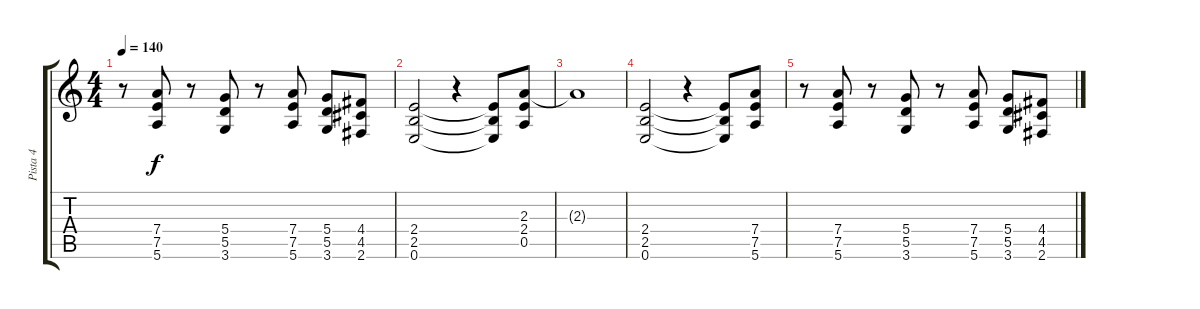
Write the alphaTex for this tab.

\track ("Pista 4" "Pista 4") {instrument distortionguitar}
\staff {score tabs}
\tuning (E4 B3 G3 D3 A2 E2) {hide}
\ts (4 4)
\tempo 140
\clef g2
\ks c
r.8{dy f} (7.4 7.5 5.6).8 r.8 (5.4 5.5 3.6).8 r.8 (7.4 7.5 5.6).8 (5.4 5.5 3.6).8 (4.4 4.5 2.6).8 |
(2.4 2.5 0.6).2 r.4 (2.4{t} 2.5{t} 0.6{t}).8 (2.3 2.4 0.5).8 |
2.3{t}.1 |
(2.4 2.5 0.6).2 r.4 (2.4{t} 2.5{t} 0.6{t}).8 (7.4 7.5 5.6).8 |
r.8 (7.4 7.5 5.6).8 r.8 (5.4 5.5 3.6).8 r.8 (7.4 7.5 5.6).8 (5.4 5.5 3.6).8 (4.4 4.5 2.6).8
